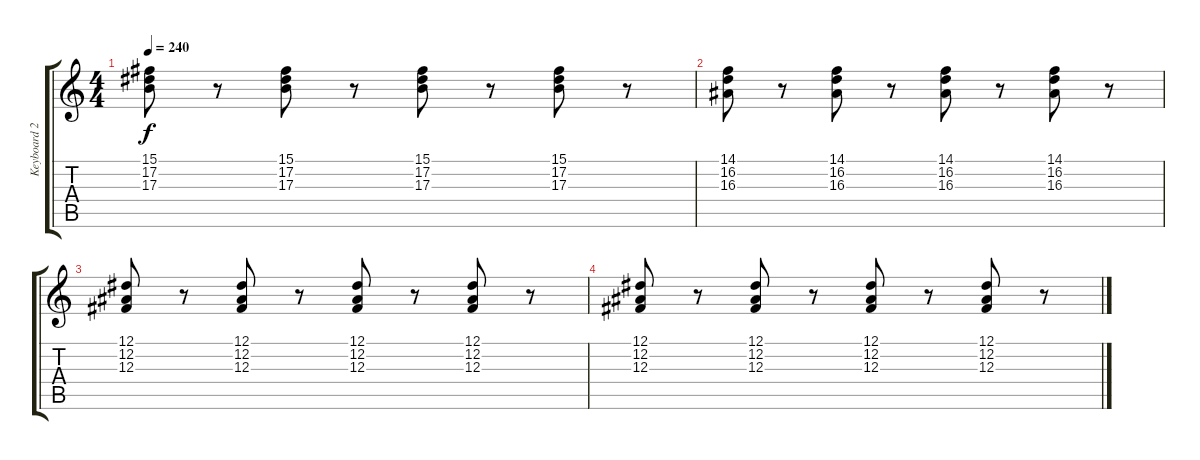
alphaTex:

\track ("Keyboard 2" "Keyboard 2") {instrument harpsichord}
\staff {score tabs}
\tuning (Eb4 Bb3 Gb3 Db3 Ab2 Eb2) {hide}
\ts (4 4)
\tempo 240
\clef g2
\ks c
(15.1 17.2 17.3).8{dy f} r.8 (15.1 17.2 17.3).8 r.8 (15.1 17.2 17.3).8 r.8 (15.1 17.2 17.3).8 r.8 |
(14.1 16.2 16.3).8 r.8 (14.1 16.2 16.3).8 r.8 (14.1 16.2 16.3).8 r.8 (14.1 16.2 16.3).8 r.8 |
(12.1 12.2 12.3).8 r.8 (12.1 12.2 12.3).8 r.8 (12.1 12.2 12.3).8 r.8 (12.1 12.2 12.3).8 r.8 |
(12.1 12.2 12.3).8 r.8 (12.1 12.2 12.3).8 r.8 (12.1 12.2 12.3).8 r.8 (12.1 12.2 12.3).8 r.8
